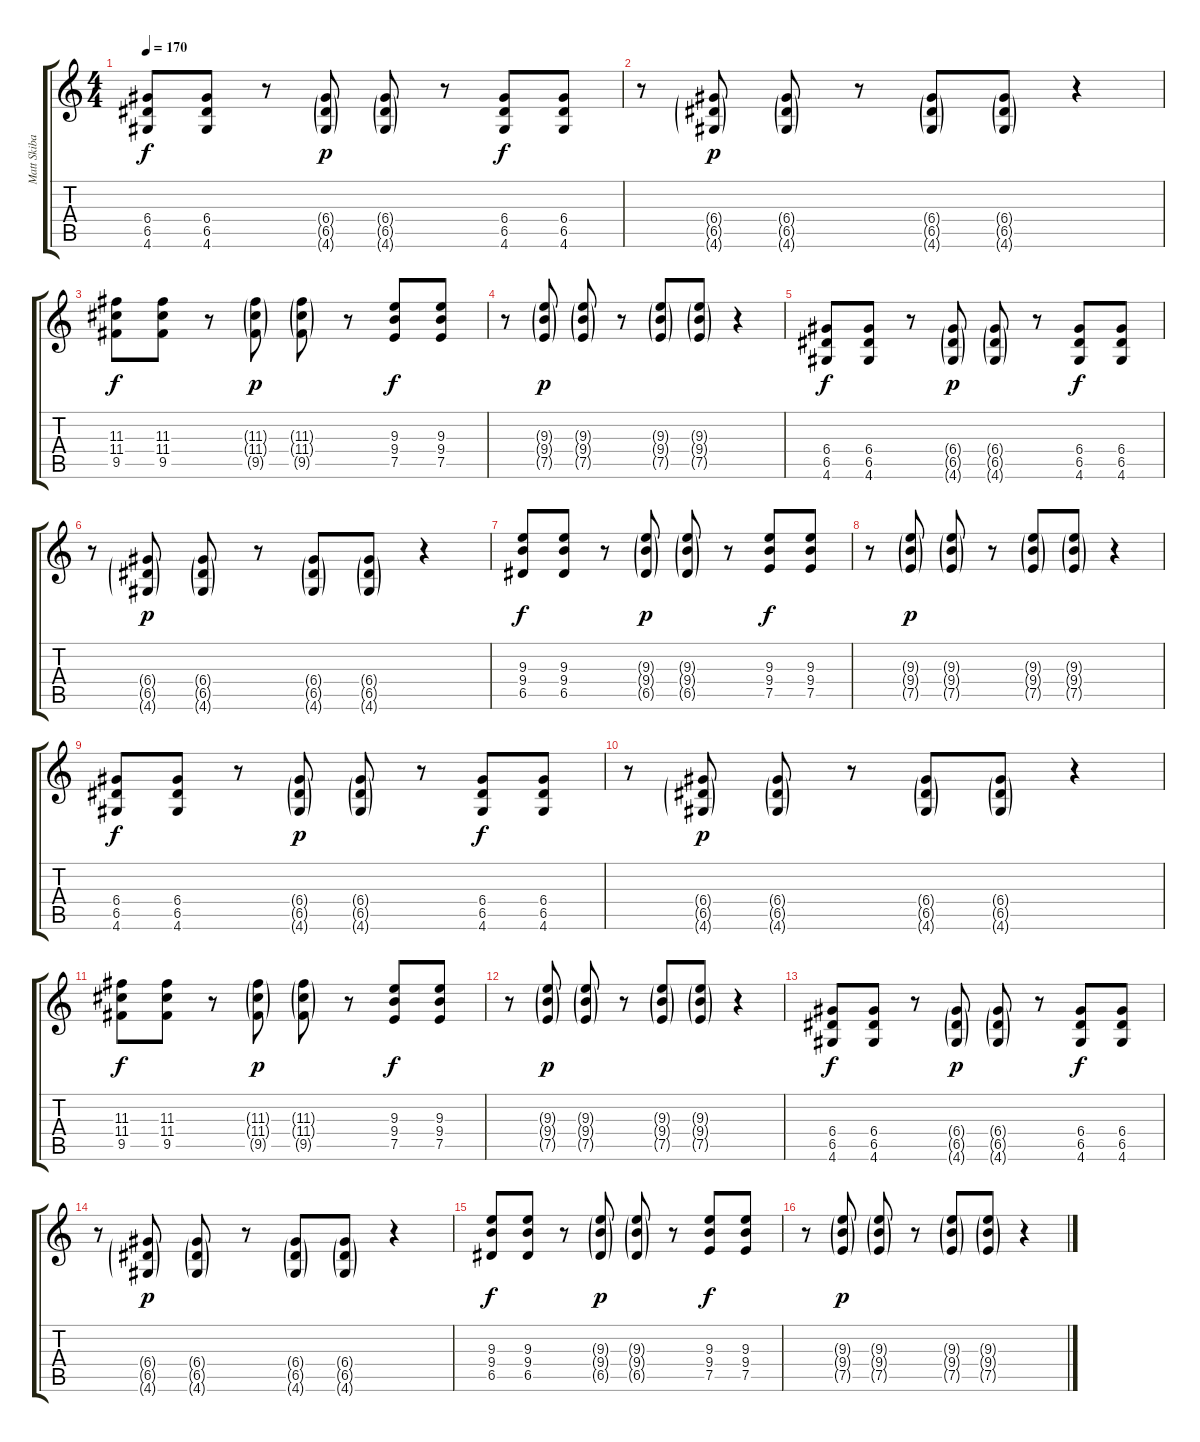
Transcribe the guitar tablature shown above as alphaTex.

\track ("Matt Skiba" "Matt Skiba") {instrument overdrivenguitar}
\staff {score tabs}
\tuning (E4 B3 G3 D3 A2 E2) {hide}
\ts (4 4)
\tempo 170
\clef g2
\ks c
(6.4 6.5 4.6).8{dy f instrument overdrivenguitar} (6.4 6.5 4.6).8 r.8 (6.4{g} 6.5{g} 4.6{g}).8{dy p} (6.4{g} 6.5{g} 4.6{g}).8 r.8 (6.4 6.5 4.6).8{dy f} (6.4 6.5 4.6).8 |
r.8 (6.4{g} 6.5{g} 4.6{g}).8{dy p} (6.4{g} 6.5{g} 4.6{g}).8 r.8 (6.4{g} 6.5{g} 4.6{g}).8 (6.4{g} 6.5{g} 4.6{g}).8 r.4 |
(11.3 11.4 9.5).8{dy f} (11.3 11.4 9.5).8 r.8 (11.3{g} 11.4{g} 9.5{g}).8{dy p} (11.3{g} 11.4{g} 9.5{g}).8 r.8 (9.3 9.4 7.5).8{dy f} (9.3 9.4 7.5).8 |
r.8 (9.3{g} 9.4{g} 7.5{g}).8{dy p} (9.3{g} 9.4{g} 7.5{g}).8 r.8 (9.3{g} 9.4{g} 7.5{g}).8 (9.3{g} 9.4{g} 7.5{g}).8 r.4 |
(6.4 6.5 4.6).8{dy f} (6.4 6.5 4.6).8 r.8 (6.4{g} 6.5{g} 4.6{g}).8{dy p} (6.4{g} 6.5{g} 4.6{g}).8 r.8 (6.4 6.5 4.6).8{dy f} (6.4 6.5 4.6).8 |
r.8 (6.4{g} 6.5{g} 4.6{g}).8{dy p} (6.4{g} 6.5{g} 4.6{g}).8 r.8 (6.4{g} 6.5{g} 4.6{g}).8 (6.4{g} 6.5{g} 4.6{g}).8 r.4 |
(9.3 9.4 6.5).8{dy f} (9.3 9.4 6.5).8 r.8 (9.3{g} 9.4{g} 6.5{g}).8{dy p} (9.3{g} 9.4{g} 6.5{g}).8 r.8 (9.3 9.4 7.5).8{dy f} (9.3 9.4 7.5).8 |
r.8 (9.3{g} 9.4{g} 7.5{g}).8{dy p} (9.3{g} 9.4{g} 7.5{g}).8 r.8 (9.3{g} 9.4{g} 7.5{g}).8 (9.3{g} 9.4{g} 7.5{g}).8 r.4 |
(6.4 6.5 4.6).8{dy f} (6.4 6.5 4.6).8 r.8 (6.4{g} 6.5{g} 4.6{g}).8{dy p} (6.4{g} 6.5{g} 4.6{g}).8 r.8 (6.4 6.5 4.6).8{dy f} (6.4 6.5 4.6).8 |
r.8 (6.4{g} 6.5{g} 4.6{g}).8{dy p} (6.4{g} 6.5{g} 4.6{g}).8 r.8 (6.4{g} 6.5{g} 4.6{g}).8 (6.4{g} 6.5{g} 4.6{g}).8 r.4 |
(11.3 11.4 9.5).8{dy f} (11.3 11.4 9.5).8 r.8 (11.3{g} 11.4{g} 9.5{g}).8{dy p} (11.3{g} 11.4{g} 9.5{g}).8 r.8 (9.3 9.4 7.5).8{dy f} (9.3 9.4 7.5).8 |
r.8 (9.3{g} 9.4{g} 7.5{g}).8{dy p} (9.3{g} 9.4{g} 7.5{g}).8 r.8 (9.3{g} 9.4{g} 7.5{g}).8 (9.3{g} 9.4{g} 7.5{g}).8 r.4 |
(6.4 6.5 4.6).8{dy f} (6.4 6.5 4.6).8 r.8 (6.4{g} 6.5{g} 4.6{g}).8{dy p} (6.4{g} 6.5{g} 4.6{g}).8 r.8 (6.4 6.5 4.6).8{dy f} (6.4 6.5 4.6).8 |
r.8 (6.4{g} 6.5{g} 4.6{g}).8{dy p} (6.4{g} 6.5{g} 4.6{g}).8 r.8 (6.4{g} 6.5{g} 4.6{g}).8 (6.4{g} 6.5{g} 4.6{g}).8 r.4 |
(9.3 9.4 6.5).8{dy f} (9.3 9.4 6.5).8 r.8 (9.3{g} 9.4{g} 6.5{g}).8{dy p} (9.3{g} 9.4{g} 6.5{g}).8 r.8 (9.3 9.4 7.5).8{dy f} (9.3 9.4 7.5).8 |
r.8 (9.3{g} 9.4{g} 7.5{g}).8{dy p} (9.3{g} 9.4{g} 7.5{g}).8 r.8 (9.3{g} 9.4{g} 7.5{g}).8 (9.3{g} 9.4{g} 7.5{g}).8 r.4
